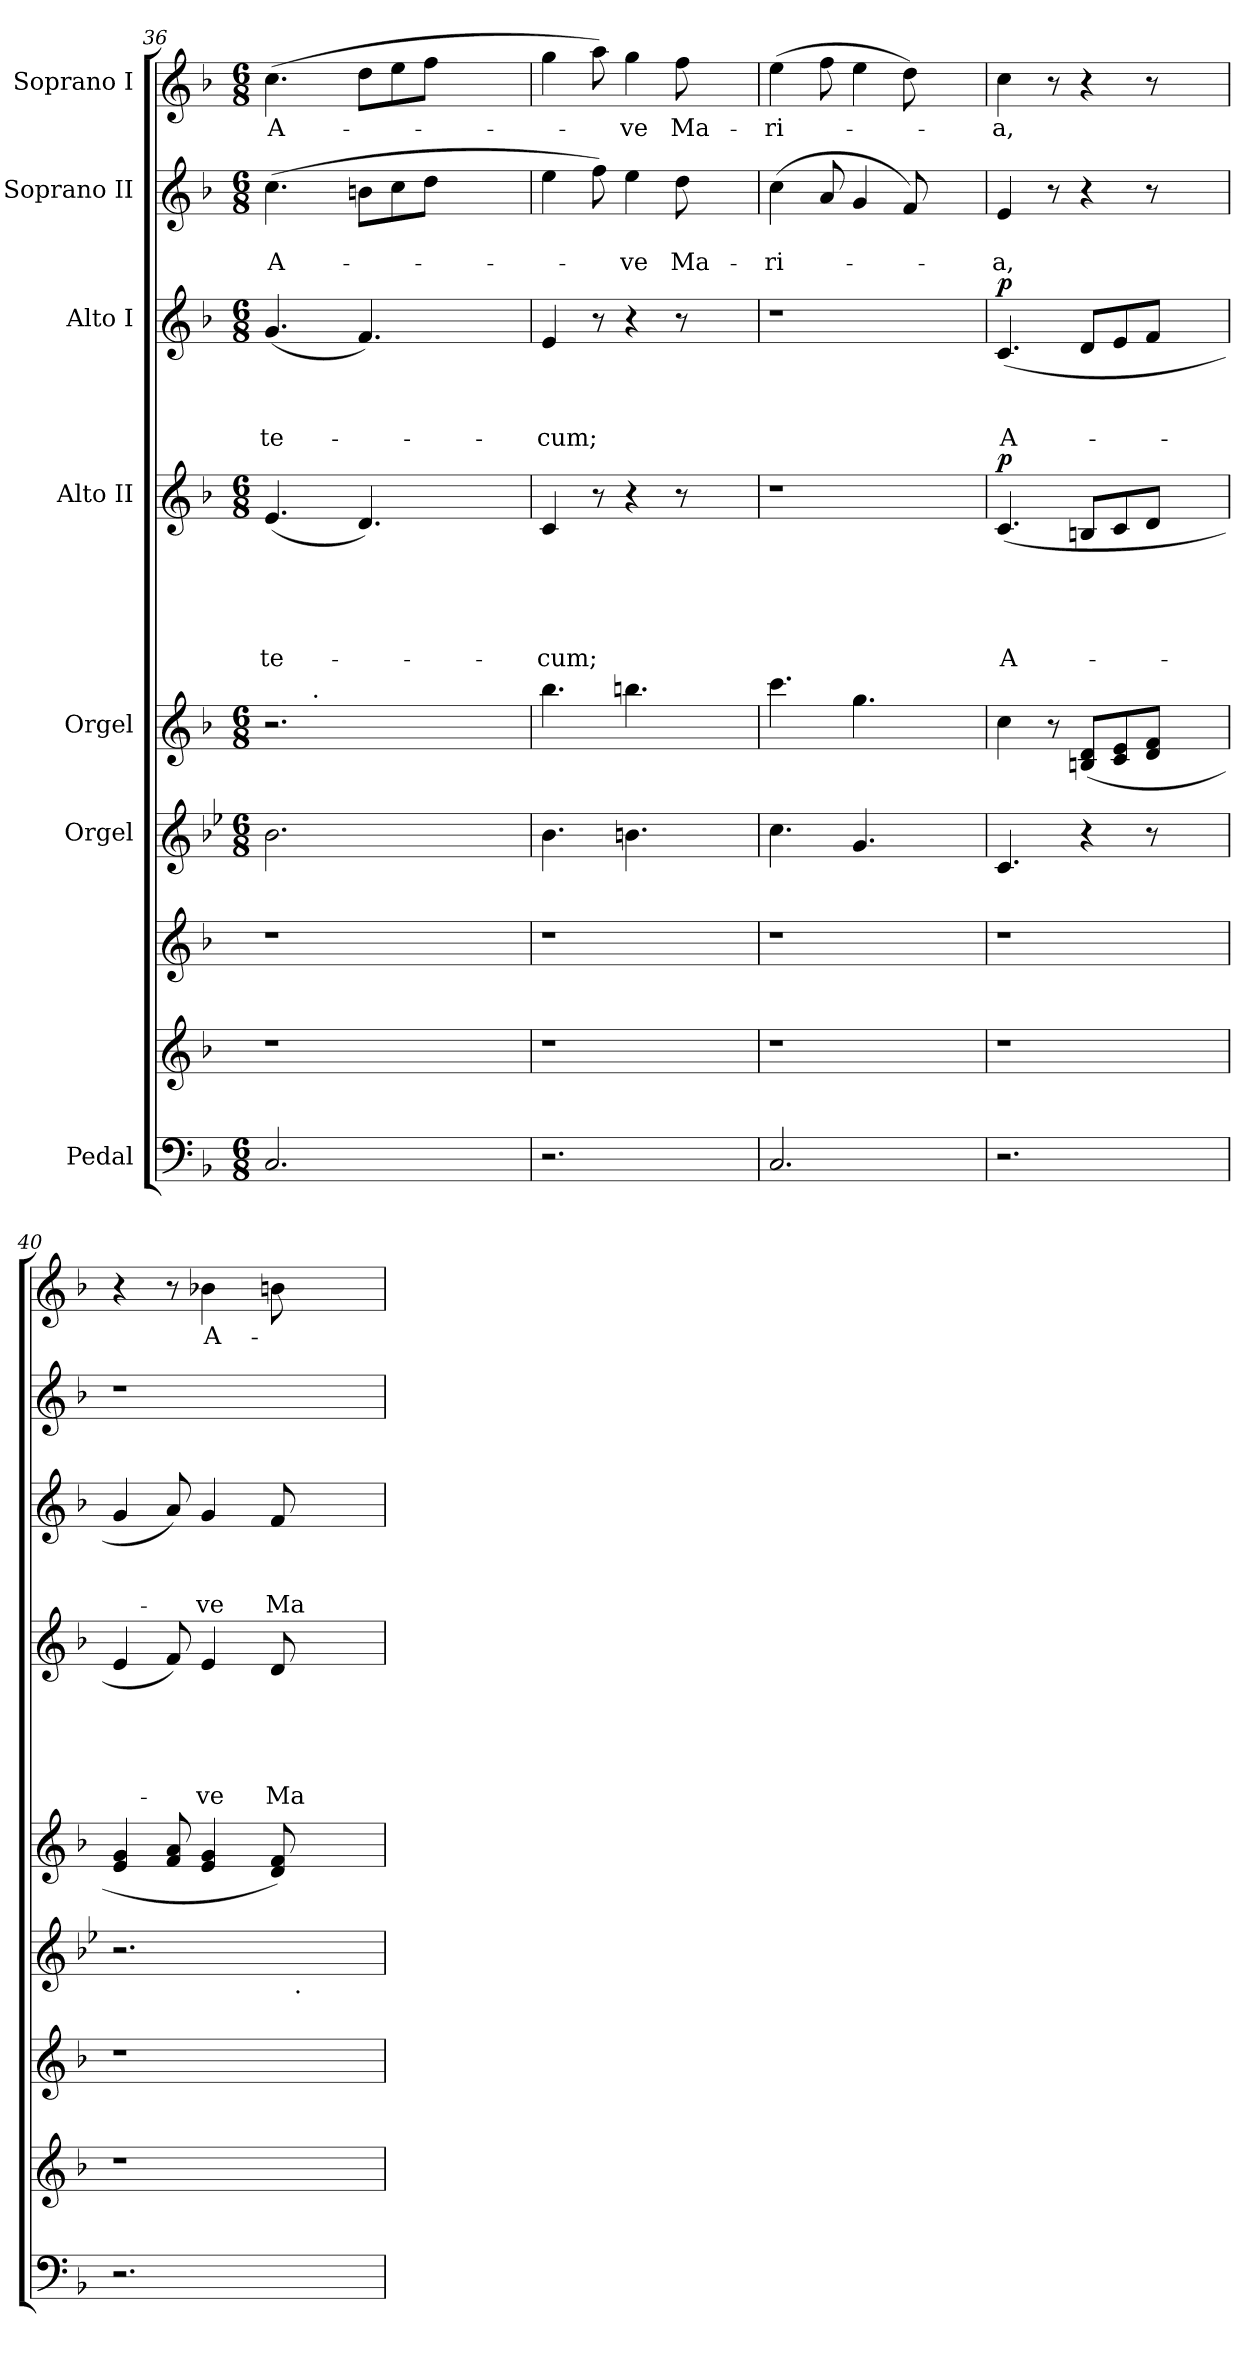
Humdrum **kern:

**kern	**kern	**kern	**kern	**kern	**kern	**text	**text	**text	**text	**text	**dynam	**kern	**text	**text	**text	**dynam	**kern	**text	**text	**kern	**text
*part9	*part8	*part7	*part6	*part5	*part4	*part4	*part4	*part4	*part4	*part4	*part4	*part3	*part3	*part3	*part3	*part3	*part2	*part2	*part2	*part1	*part1
*staff9	*staff8	*staff7	*staff6	*staff5	*staff4	*staff4	*staff4	*staff4	*staff4	*staff4	*staff4	*staff3	*staff3	*staff3	*staff3	*staff3	*staff2	*staff2	*staff2	*staff1	*staff1
*I"Pedal	*	*	*I"Orgel	*I"Orgel	*I"Alto II	*	*	*	*	*	*	*I"Alto I	*	*	*	*	*I"Soprano II	*	*	*I"Soprano I	*
!!LO:LB:g=z
*clefF4	*clefG2	*clefG2	*clefG2	*clefG2	*clefG2	*	*	*	*	*	*	*clefG2	*	*	*	*	*clefG2	*	*	*clefG2	*
*k[b-]	*k[b-]	*k[b-]	*k[b-e-]	*k[b-]	*k[b-]	*	*	*	*	*	*	*k[b-]	*	*	*	*	*k[b-]	*	*	*k[b-]	*
*F:	*F:	*F:	*B-:	*F:	*F:	*	*	*	*	*	*	*F:	*	*	*	*	*F:	*	*	*F:	*
*M6/8	*	*	*M6/8	*M6/8	*M6/8	*	*	*	*	*	*	*M6/8	*	*	*	*	*M6/8	*	*	*M6/8	*
=36	=36	=36	=36	=36	=36	=36	=36	=36	=36	=36	=36	=36	=36	=36	=36	=36	=36	=36	=36	=36	=36
!	!	!	!	!	!	!	!	!	!	!LO:LY:b	!	!	!	!	!LO:LY:b	!	!	!	!LO:LY:b	!	!LO:LY:b
*	*	*	*	*^	*	*	*	*	*	*	*	*	*	*	*	*	*	*	*	*	*
2.C/	1r	1r	2.b-\	2.r	8ryy	(<4.e/	.	.	.	.	te-	.	(<4.g/	.	.	te-	.	(>4.cc\	.	A-	(>4.cc\	A-
.	.	.	.	.	32ryy	.	.	.	.	.	.	.	.	.	.	.	.	.	.	.	.	.
!	!	!	!	!	!LO:TX:a:t=.	!	!	!	!	!	!	!	!	!	!	!	!	!	!	!	!	!
.	.	.	.	.	2ryy	.	.	.	.	.	.	.	.	.	.	.	.	.	.	.	.	.
.	.	.	.	.	.	4.d/)	.	.	.	.	.	.	4.f/)	.	.	.	.	8bn\L	.	.	8dd\L	.
.	.	.	.	.	.	.	.	.	.	.	.	.	.	.	.	.	.	8cc\	.	.	8ee\	.
.	.	.	.	.	.	.	.	.	.	.	.	.	.	.	.	.	.	8dd\J	.	.	8ff\J	.
.	.	.	.	.	4ryy	.	.	.	.	.	.	.	.	.	.	.	.	.	.	.	.	.
4ryy	.	.	4ryy	4ryy	.	4ryy	.	.	.	.	.	.	4ryy	.	.	.	.	4ryy	.	.	4ryy	.
.	.	.	.	.	16.ryy	.	.	.	.	.	.	.	.	.	.	.	.	.	.	.	.	.
=37	=37	=37	=37	=37	=37	=37	=37	=37	=37	=37	=37	=37	=37	=37	=37	=37	=37	=37	=37	=37	=37	=37
!	!	!	!	!	!	!	!	!	!	!	!LO:LY:b	!	!	!	!	!LO:LY:b	!	!	!	!	!	!
*	*	*	*	*v	*v	*	*	*	*	*	*	*	*	*	*	*	*	*	*	*	*	*
2.r	1r	1r	4.b-\	4.bb-\	4c/	.	.	.	.	-cum;	.	4e/	.	.	-cum;	.	4ee\	.	.	4gg\	.
.	.	.	.	.	8r	.	.	.	.	.	.	8r	.	.	.	.	8ff\)	.	.	8aa\)	.
!	!	!	!	!	!	!	!	!	!	!	!	!	!	!	!	!	!	!	!LO:LY:b	!	!LO:LY:b
.	.	.	4.bn\	4.bbn\	4r	.	.	.	.	.	.	4r	.	.	.	.	4ee\	.	-ve	4gg\	-ve
!	!	!	!	!	!	!	!	!	!	!	!	!	!	!	!	!	!	!	!LO:LY:b	!	!LO:LY:b
.	.	.	.	.	8r	.	.	.	.	.	.	8r	.	.	.	.	8dd\	.	Ma-	8ff\	Ma-
4ryy	.	.	4ryy	4ryy	4ryy	.	.	.	.	.	.	4ryy	.	.	.	.	4ryy	.	.	4ryy	.
=38	=38	=38	=38	=38	=38	=38	=38	=38	=38	=38	=38	=38	=38	=38	=38	=38	=38	=38	=38	=38	=38
!	!	!	!	!	!LO:N:vis=1	!	!	!	!	!	!	!LO:N:vis=1	!	!	!	!	!	!	!LO:LY:b	!	!LO:LY:b
2.C/	1r	1r	4.cc\	4.ccc\	2.r	.	.	.	.	.	.	2.r	.	.	.	.	(>4cc\	.	-ri-	(>4ee\	-ri-
.	.	.	.	.	.	.	.	.	.	.	.	.	.	.	.	.	8a/	.	.	8ff\	.
.	.	.	4.g/	4.gg\	.	.	.	.	.	.	.	.	.	.	.	.	4g/	.	.	4ee\	.
.	.	.	.	.	.	.	.	.	.	.	.	.	.	.	.	.	8f/)	.	.	8dd\)	.
4ryy	.	.	4ryy	4ryy	4ryy	.	.	.	.	.	.	4ryy	.	.	.	.	4ryy	.	.	4ryy	.
=39	=39	=39	=39	=39	=39	=39	=39	=39	=39	=39	=39	=39	=39	=39	=39	=39	=39	=39	=39	=39	=39
!	!	!	!	!	!	!	!	!	!	!LO:LY:b	!LO:DY:a	!	!	!	!LO:LY:b	!LO:DY:a	!	!	!LO:LY:b	!	!LO:LY:b
2.r	1r	1r	4.c/	4cc\	(<4.c/	.	.	.	.	A-	p	(<4.c/	.	.	A-	p	4e/	.	-a,	4cc\	-a,
.	.	.	.	8r	.	.	.	.	.	.	.	.	.	.	.	.	8r	.	.	8r	.
.	.	.	4r	(<8Bn/ 8d/L	8Bn/L	.	.	.	.	.	.	8d/L	.	.	.	.	4r	.	.	4r	.
.	.	.	.	8c/ 8e/	8c/	.	.	.	.	.	.	8e/	.	.	.	.	.	.	.	.	.
.	.	.	8r	8d/ 8f/J	8d/J	.	.	.	.	.	.	8f/J	.	.	.	.	8r	.	.	8r	.
4ryy	.	.	4ryy	4ryy	4ryy	.	.	.	.	.	.	4ryy	.	.	.	.	4ryy	.	.	4ryy	.
=40	=40	=40	=40	=40	=40	=40	=40	=40	=40	=40	=40	=40	=40	=40	=40	=40	=40	=40	=40	=40	=40
!	!	!	!LO:N:vis=1	!	!	!	!	!	!	!	!	!	!	!	!	!	!LO:N:vis=1	!	!	!	!
*	*	*	*^	*	*	*	*	*	*	*	*	*	*	*	*	*	*	*	*	*	*
2.r	1r	1r	2.r	2ryy	4e/ 4g/	4e/	.	.	.	.	.	.	4g/	.	.	.	.	2.r	.	.	4r	.
.	.	.	.	.	8f/ 8a/	8f/)	.	.	.	.	.	.	8a/)	.	.	.	.	.	.	.	8r	.
!	!	!	!	!	!	!	!	!	!	!	!LO:LY:b	!	!	!	!	!LO:LY:b	!	!	!	!	!	!LO:LY:b
.	.	.	.	.	4e/ 4g/	4e/	.	.	.	.	-ve	.	4g/	.	.	-ve	.	.	.	.	4b-X\	A-
.	.	.	.	8.ryy	.	.	.	.	.	.	.	.	.	.	.	.	.	.	.	.	.	.
!	!	!	!	!	!	!	!	!	!	!	!LO:LY:b	!	!	!	!	!LO:LY:b	!	!	!	!	!	!
.	.	.	.	.	8d/ 8f/)	8d/	.	.	.	.	Ma-	.	8f/	.	.	Ma-	.	.	.	.	8bn\	.
!	!	!	!	!LO:TX:b:t=.	!	!	!	!	!	!	!	!	!	!	!	!	!	!	!	!	!	!
.	.	.	.	4ryy	.	.	.	.	.	.	.	.	.	.	.	.	.	.	.	.	.	.
4ryy	.	.	4ryy	.	4ryy	4ryy	.	.	.	.	.	.	4ryy	.	.	.	.	4ryy	.	.	4ryy	.
.	.	.	.	16ryy	.	.	.	.	.	.	.	.	.	.	.	.	.	.	.	.	.	.
*	*	*	*v	*v	*	*	*	*	*	*	*	*	*	*	*	*	*	*	*	*	*	*
=	=	=	=	=	=	=	=	=	=	=	=	=	=	=	=	=	=	=	=	=	=
*-	*-	*-	*-	*-	*-	*-	*-	*-	*-	*-	*-	*-	*-	*-	*-	*-	*-	*-	*-	*-	*-
